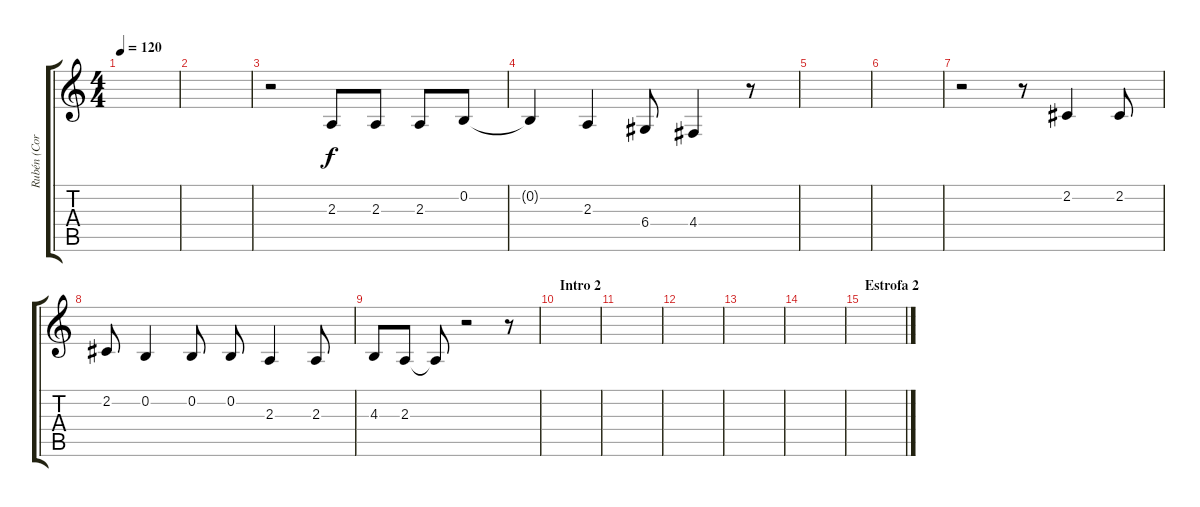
\track ("Rubén (Coros)" "Rubén (Cor") {instrument cello}
\staff {score tabs}
\tuning (E4 B3 G3 D3 A2 E2) {hide}
\ts (4 4)
\tempo 120
\clef g2
\ks c
|
|
r.2 2.3.8 2.3.8 2.3.8 0.2.8 |
0.2{t}.4 2.3.4 6.4.8 4.4.4 r.8 |
|
|
r.2 r.8 2.2.4 2.2.8 |
2.2.8 0.2.4 0.2.8 0.2.8 2.3.4 2.3.8 |
4.3.8 2.3.8 2.3{t}.8 r.2 r.8 |
\section ("" "Intro 2")
|
|
|
|
|
\section ("" "Estrofa 2")
